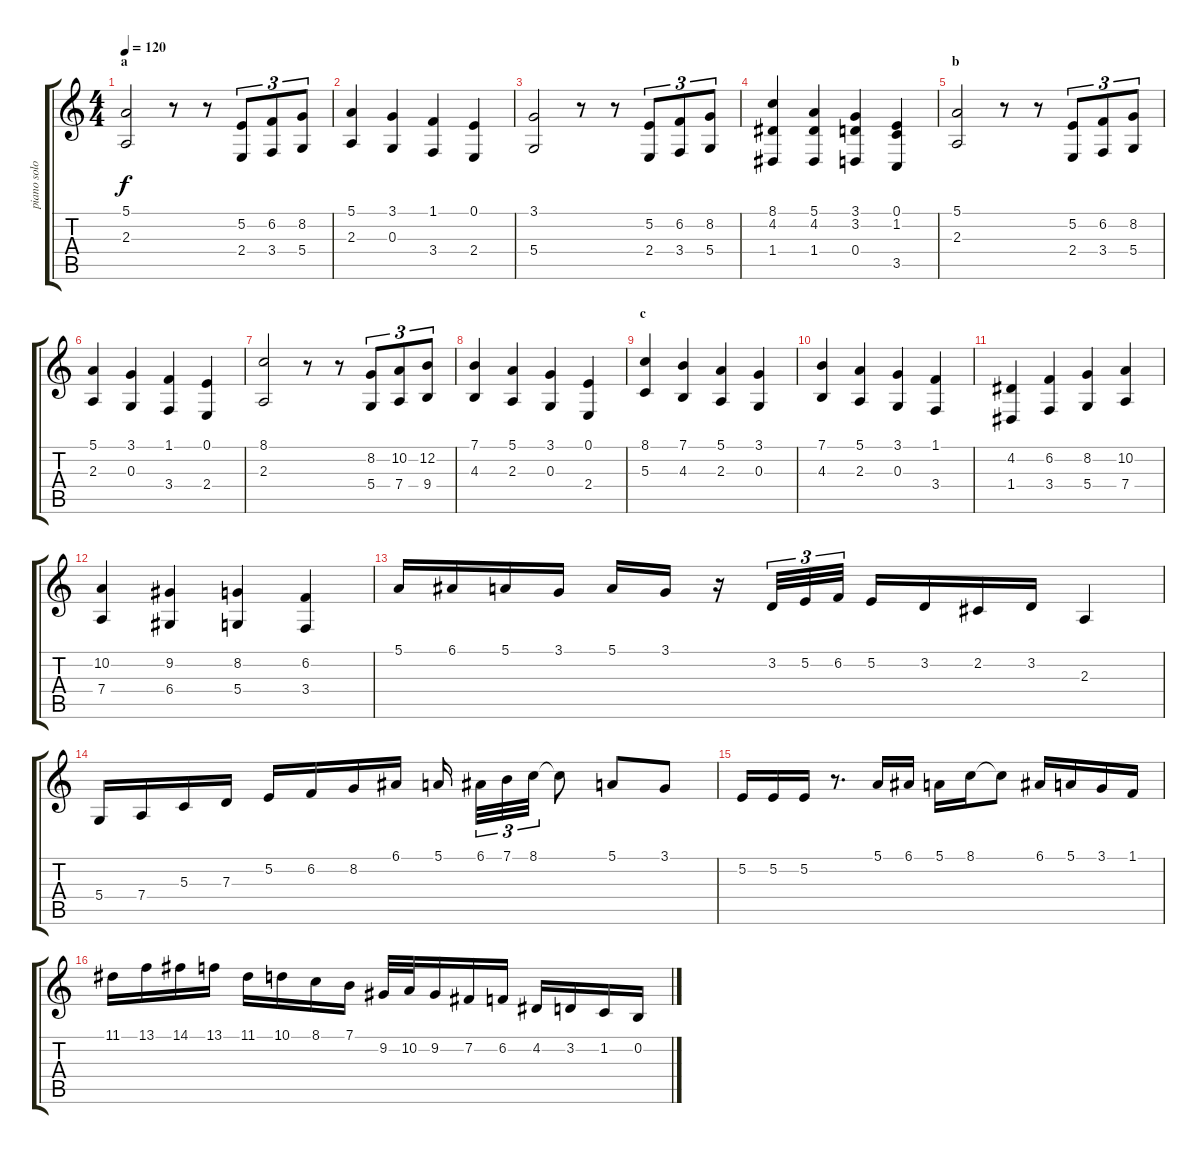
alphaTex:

\track ("piano solo" "piano solo") {instrument acousticgrandpiano}
\staff {score tabs}
\tuning (E4 B3 G3 D3 A2 E2) {hide}
\ts (4 4)
\section ("" "a")
\tempo 120
\clef g2
\ks c
(5.1 2.3).2{dy f} r.8 r.8 (5.2 2.4).8{tu (3 2)} (6.2 3.4).8{tu (3 2)} (8.2 5.4).8{tu (3 2)} |
(5.1 2.3).4 (3.1 0.3).4 (1.1 3.4).4 (0.1 2.4).4 |
(3.1 5.4).2 r.8 r.8 (5.2 2.4).8{tu (3 2)} (6.2 3.4).8{tu (3 2)} (8.2 5.4).8{tu (3 2)} |
(8.1 4.2 1.4).4 (5.1 4.2 1.4).4 (3.1 3.2 0.4).4 (0.1 1.2 3.5).4 |
\section ("" "b")
(5.1 2.3).2 r.8 r.8 (5.2 2.4).8{tu (3 2)} (6.2 3.4).8{tu (3 2)} (8.2 5.4).8{tu (3 2)} |
(5.1 2.3).4 (3.1 0.3).4 (1.1 3.4).4 (0.1 2.4).4 |
(8.1 2.3).2 r.8 r.8 (8.2 5.4).8{tu (3 2)} (10.2 7.4).8{tu (3 2)} (12.2 9.4).8{tu (3 2)} |
(7.1 4.3).4 (5.1 2.3).4 (3.1 0.3).4 (0.1 2.4).4 |
\section ("" "c")
(8.1 5.3).4 (7.1 4.3).4 (5.1 2.3).4 (3.1 0.3).4 |
(7.1 4.3).4 (5.1 2.3).4 (3.1 0.3).4 (1.1 3.4).4 |
(4.2 1.4).4 (6.2 3.4).4 (8.2 5.4).4 (10.2 7.4).4 |
(10.2 7.4).4 (9.2 6.4).4 (8.2 5.4).4 (6.2 3.4).4 |
5.1.16 6.1.16 5.1.16 3.1.16 5.1.16 3.1.16 r.16 3.2.32{tu (3 2)} 5.2.32{tu (3 2)} 6.2.32{tu (3 2)} 5.2.16 3.2.16 2.2.16 3.2.16 2.3.4 |
5.4.16 7.4.16 5.3.16 7.3.16 5.2.16 6.2.16 8.2.16 6.1.16 5.1.16 6.1.32{tu (3 2)} 7.1.32{tu (3 2)} 8.1.32{tu (3 2)} 8.1{t}.8 5.1.8 3.1.8 |
5.2.16 5.2.16 5.2.16 r.8{d} 5.1.16 6.1.16 5.1.16 8.1.16 8.1{t}.8 6.1.16 5.1.16 3.1.16 1.1.16 |
11.1.16 13.1.16 14.1.16 13.1.16 11.1.16 10.1.16 8.1.16 7.1.16 9.2.32 10.2.32 9.2.16 7.2.16 6.2.16 4.2.16 3.2.16 1.2.16 0.2.16
